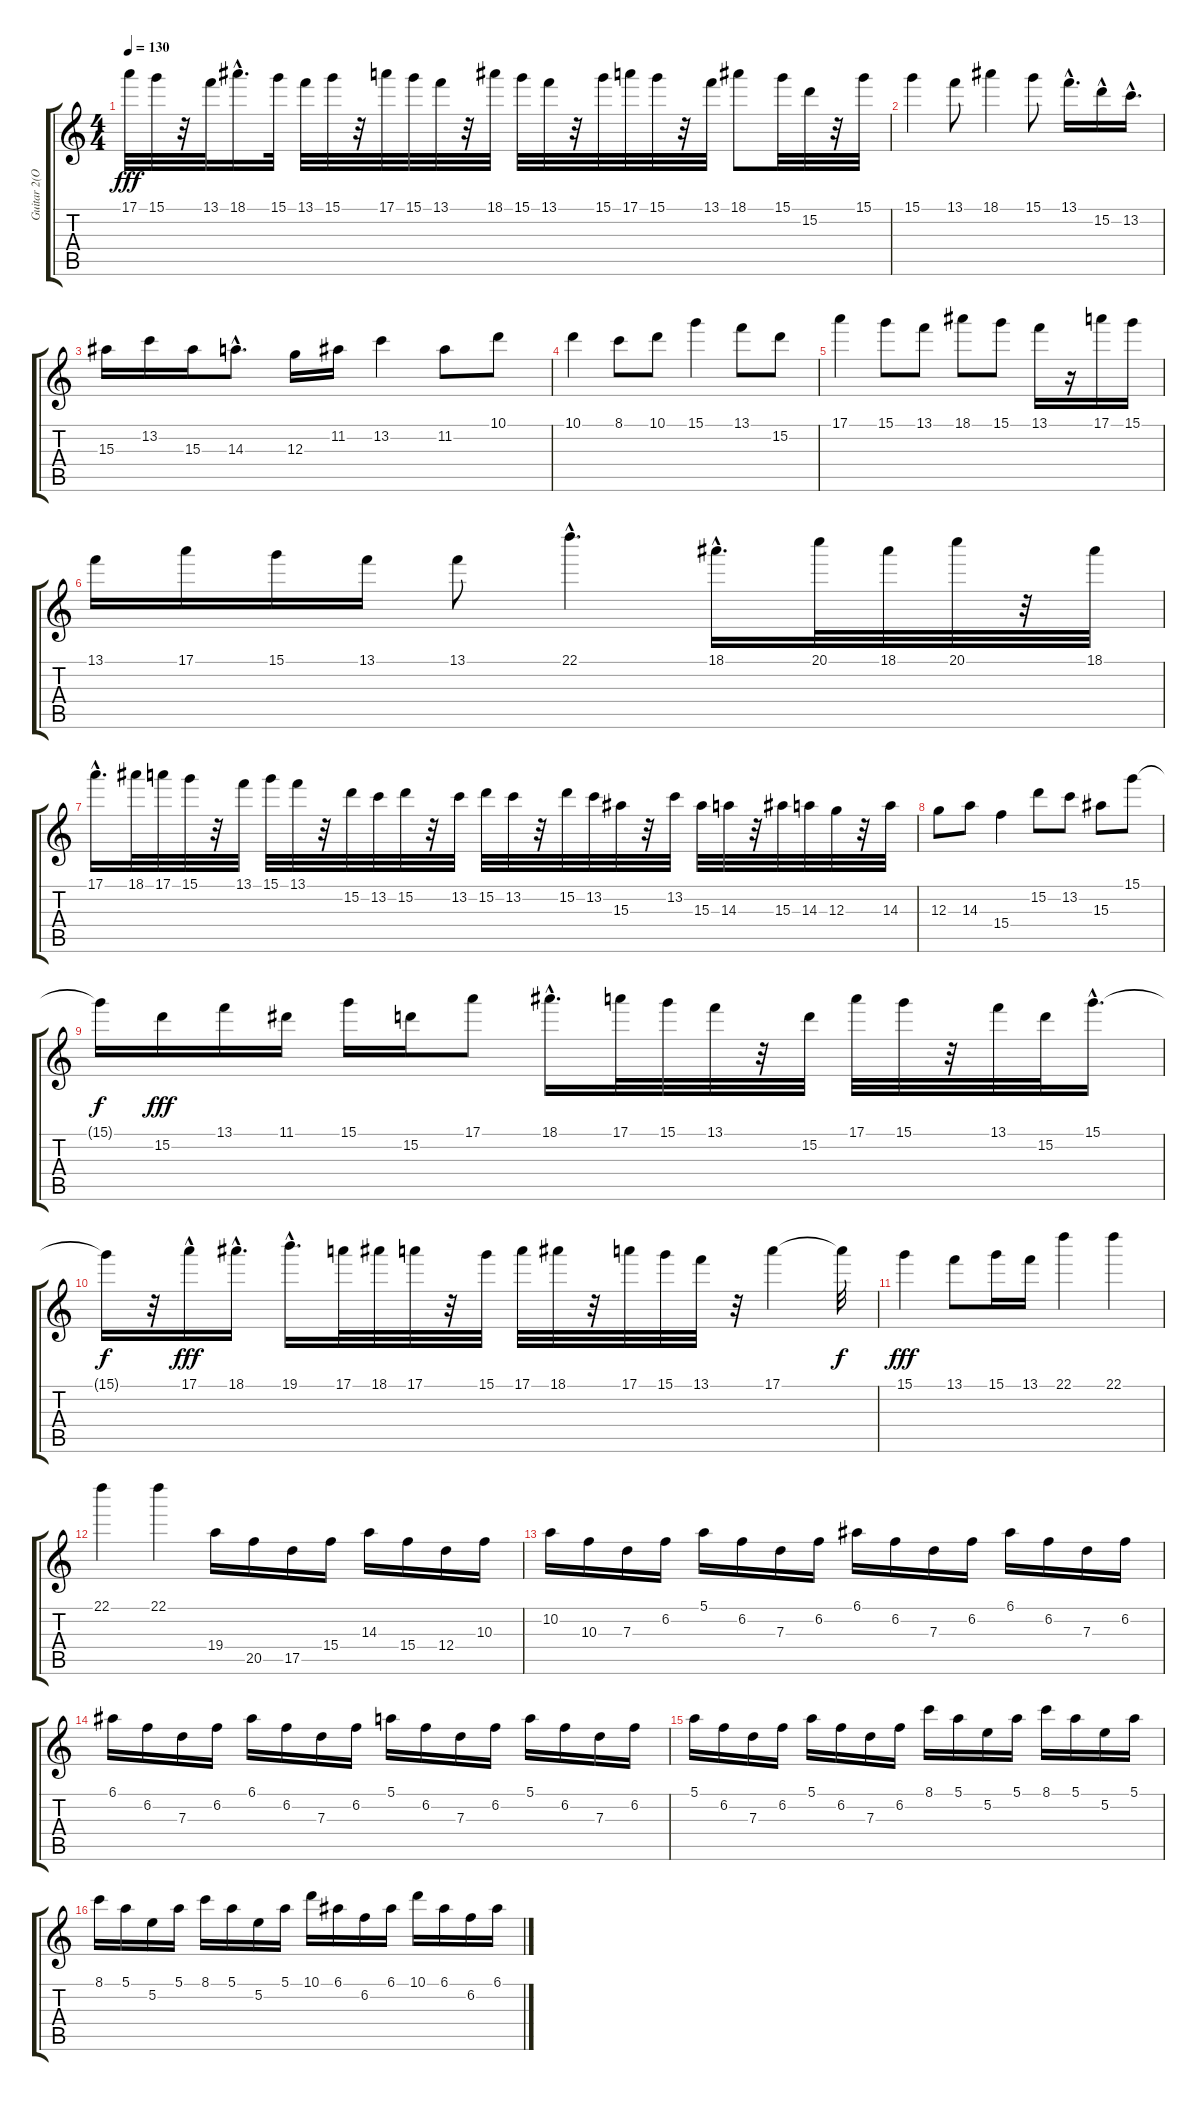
\track ("Guitar 2(Overdriven)" "Guitar 2(O") {instrument overdrivenguitar}
\staff {score tabs}
\tuning (E4 B3 G3 D3 A2 E2) {hide}
\ts (4 4)
\tempo 130
\clef g2
\ks c
17.1.32{dy fff} 15.1.32 r.32 13.1.32 18.1{hac}.16{d} 15.1.32 13.1.32 15.1.32 r.32 17.1.32 15.1.32 13.1.32 r.32 18.1.32 15.1.32 13.1.32 r.32 15.1.32 17.1.32 15.1.32 r.32 13.1.32 18.1.8 15.1.32 15.2.32 r.32 15.1.32 |
15.1.4 13.1.8 18.1.4 15.1.8 13.1{hac}.16{d} 15.2{hac}.16 13.2{hac}.16{d} |
15.3.16 13.2.16 15.3.16 14.3{hac}.8{d} 12.3.16 11.2.16 13.2.4 11.2.8 10.1.8 |
10.1.4 8.1.8 10.1.8 15.1.4 13.1.8 15.2.8 |
17.1.4 15.1.8 13.1.8 18.1.8 15.1.8 13.1.16 r.16 17.1.16 15.1.16 |
13.1.16 17.1.16 15.1.16 13.1.16 13.1.8 22.1{hac}.4{d} 18.1{hac}.16{d} 20.1.32 18.1.32 20.1.32 r.32 18.1.32 |
17.1{hac}.16{d} 18.1.32 17.1.32 15.1.32 r.32 13.1.32 15.1.32 13.1.32 r.32 15.2.32 13.2.32 15.2.32 r.32 13.2.32 15.2.32 13.2.32 r.32 15.2.32 13.2.32 15.3.32 r.32 13.2.32 15.3.32 14.3.32 r.32 15.3.32 14.3.32 12.3.32 r.32 14.3.32 |
12.3.8 14.3.8 15.4.4 15.2.8 13.2.8 15.3.8 15.1.8 |
15.1{t}.16{dy f} 15.2.16{dy fff} 13.1.16 11.1.16 15.1.16 15.2.16 17.1.8 18.1{hac}.16{d} 17.1.32 15.1.32 13.1.32 r.32 15.2.32 17.1.32 15.1.32 r.32 13.1.32 15.2.32 15.1{hac}.16{d} |
15.1{t}.16{dy f} r.32 17.1{hac}.16{dy fff} 18.1{hac}.16{d} 19.1{hac}.16{d} 17.1.32 18.1.32 17.1.32 r.32 15.1.32 17.1.32 18.1.32 r.32 17.1.32 15.1.32 13.1.32 r.32 17.1.4 17.1{t}.32{dy f} |
15.1.4{dy fff} 13.1.8 15.1.16 13.1.16 22.1.4 22.1.4 |
22.1.4 22.1.4 19.4.16 20.5.16 17.5.16 15.4.16 14.3.16 15.4.16 12.4.16 10.3.16 |
10.2.16 10.3.16 7.3.16 6.2.16 5.1.16 6.2.16 7.3.16 6.2.16 6.1.16 6.2.16 7.3.16 6.2.16 6.1.16 6.2.16 7.3.16 6.2.16 |
6.1.16 6.2.16 7.3.16 6.2.16 6.1.16 6.2.16 7.3.16 6.2.16 5.1.16 6.2.16 7.3.16 6.2.16 5.1.16 6.2.16 7.3.16 6.2.16 |
5.1.16 6.2.16 7.3.16 6.2.16 5.1.16 6.2.16 7.3.16 6.2.16 8.1.16 5.1.16 5.2.16 5.1.16 8.1.16 5.1.16 5.2.16 5.1.16 |
8.1.16 5.1.16 5.2.16 5.1.16 8.1.16 5.1.16 5.2.16 5.1.16 10.1.16 6.1.16 6.2.16 6.1.16 10.1.16 6.1.16 6.2.16 6.1.16
